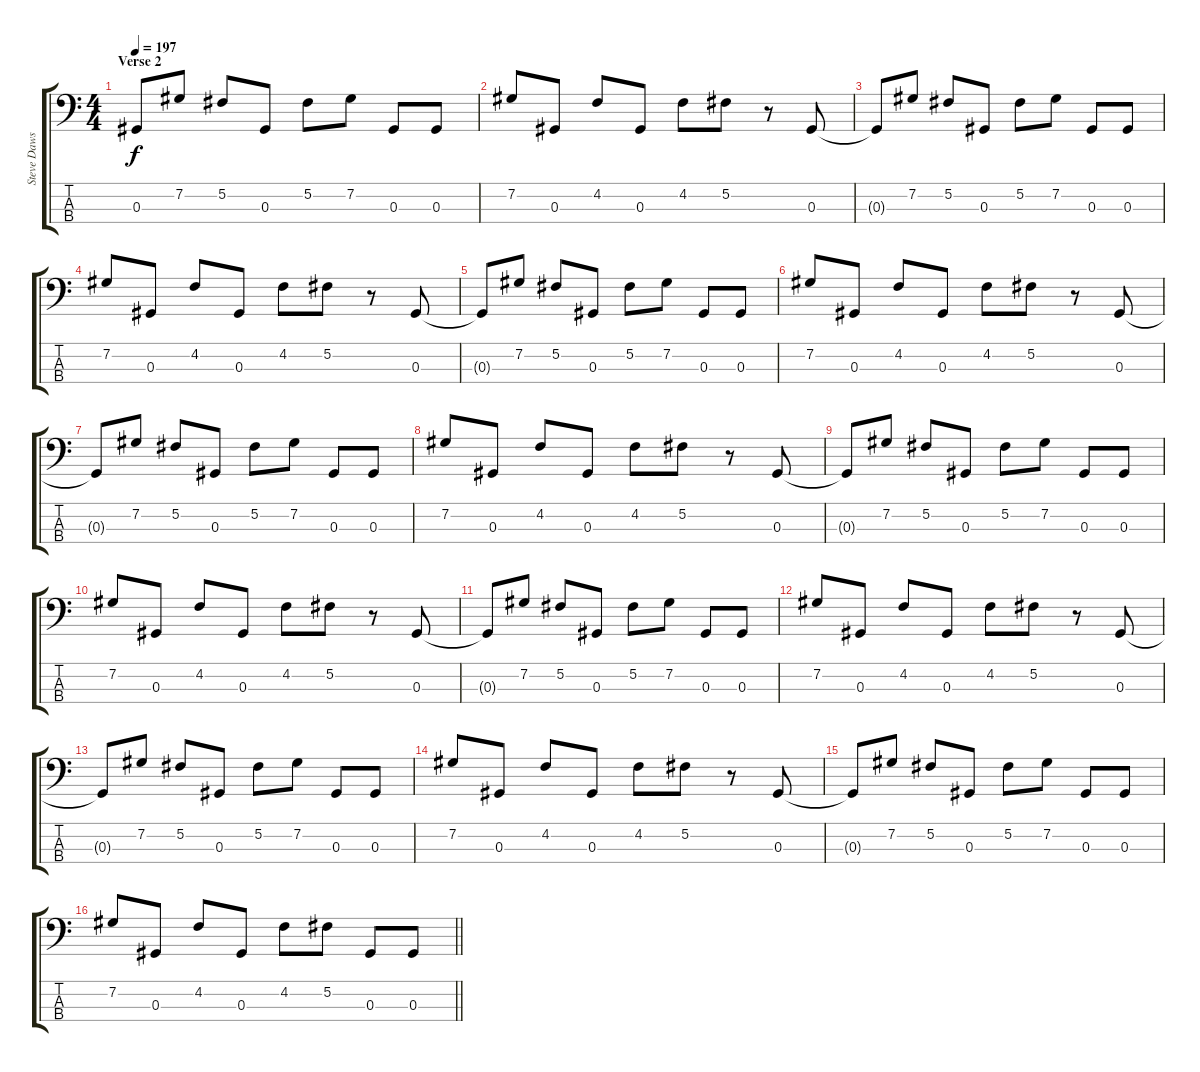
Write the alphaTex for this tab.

\track ("Steve Dawson" "Steve Daws") {instrument electricbassfinger}
\staff {score tabs}
\tuning (Gb2 Db2 Ab1 Eb1) {hide}
\ts (4 4)
\section ("" "Verse 2")
\tempo 197
\clef f4
\ks c
0.3{t}.8{dy f} 7.2.8 5.2.8 0.3.8 5.2.8 7.2.8 0.3.8 0.3.8 |
7.2.8 0.3.8 4.2.8 0.3.8 4.2.8 5.2.8 r.8 0.3.8 |
0.3{t}.8 7.2.8 5.2.8 0.3.8 5.2.8 7.2.8 0.3.8 0.3.8 |
7.2.8 0.3.8 4.2.8 0.3.8 4.2.8 5.2.8 r.8 0.3.8 |
0.3{t}.8 7.2.8 5.2.8 0.3.8 5.2.8 7.2.8 0.3.8 0.3.8 |
7.2.8 0.3.8 4.2.8 0.3.8 4.2.8 5.2.8 r.8 0.3.8 |
0.3{t}.8 7.2.8 5.2.8 0.3.8 5.2.8 7.2.8 0.3.8 0.3.8 |
7.2.8 0.3.8 4.2.8 0.3.8 4.2.8 5.2.8 r.8 0.3.8 |
0.3{t}.8 7.2.8 5.2.8 0.3.8 5.2.8 7.2.8 0.3.8 0.3.8 |
7.2.8 0.3.8 4.2.8 0.3.8 4.2.8 5.2.8 r.8 0.3.8 |
0.3{t}.8 7.2.8 5.2.8 0.3.8 5.2.8 7.2.8 0.3.8 0.3.8 |
7.2.8 0.3.8 4.2.8 0.3.8 4.2.8 5.2.8 r.8 0.3.8 |
0.3{t}.8 7.2.8 5.2.8 0.3.8 5.2.8 7.2.8 0.3.8 0.3.8 |
7.2.8 0.3.8 4.2.8 0.3.8 4.2.8 5.2.8 r.8 0.3.8 |
0.3{t}.8 7.2.8 5.2.8 0.3.8 5.2.8 7.2.8 0.3.8 0.3.8 |
\barLineRight lightlight
7.2.8 0.3.8 4.2.8 0.3.8 4.2.8 5.2.8 0.3.8 0.3.8
